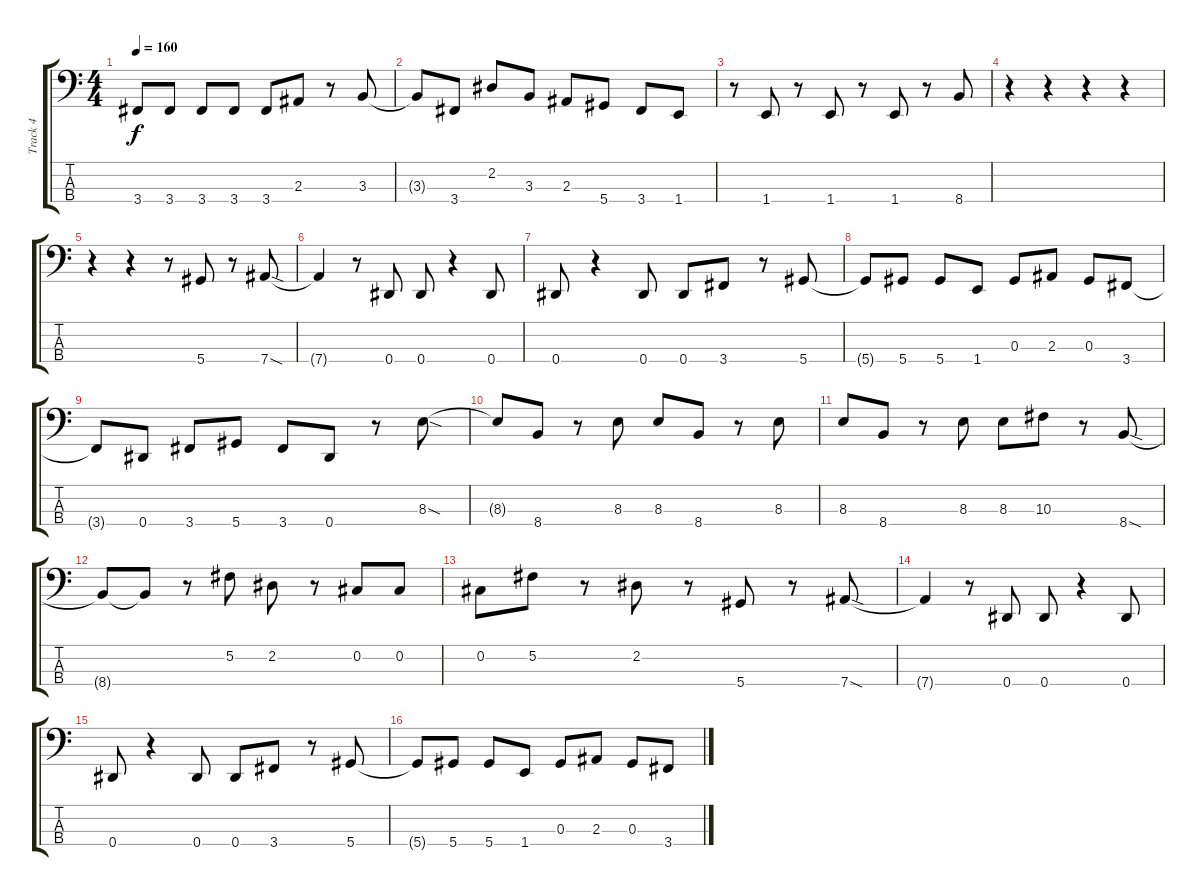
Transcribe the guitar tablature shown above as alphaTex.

\track ("Track 4" "Track 4") {instrument electricbasspick}
\staff {score tabs}
\tuning (Gb2 Db2 Ab1 Eb1) {hide}
\ts (4 4)
\tempo 160
\clef f4
\ks c
3.4{t}.8{dy f} 3.4.8 3.4.8 3.4.8 3.4.8 2.3.8 r.8 3.3.8 |
3.3{t}.8 3.4.8 2.2.8 3.3.8 2.3.8 5.4.8 3.4.8 1.4.8 |
r.8 1.4.8 r.8 1.4.8 r.8 1.4.8 r.8 8.4.8 |
r.4 r.4 r.4 r.4 |
r.4 r.4 r.8 5.4.8 r.8 7.4{sod}.8 |
7.4{t}.4 r.8 0.4.8 0.4.8 r.4 0.4.8 |
0.4.8 r.4 0.4.8 0.4.8 3.4.8 r.8 5.4.8 |
5.4{t}.8 5.4.8 5.4.8 1.4.8 0.3.8 2.3.8 0.3.8 3.4.8 |
3.4{t}.8 0.4.8 3.4.8 5.4.8 3.4.8 0.4.8 r.8 8.3{sod}.8 |
8.3{t}.8 8.4.8 r.8 8.3.8 8.3.8 8.4.8 r.8 8.3.8 |
8.3.8 8.4.8 r.8 8.3.8 8.3.8 10.3.8 r.8 8.4{sod}.8 |
8.4{t}.8 8.4{t}.8 r.8 5.2.8 2.2.8 r.8 0.2.8 0.2.8 |
0.2.8 5.2.8 r.8 2.2.8 r.8 5.4.8 r.8 7.4{sod}.8 |
7.4{t}.4 r.8 0.4.8 0.4.8 r.4 0.4.8 |
0.4.8 r.4 0.4.8 0.4.8 3.4.8 r.8 5.4.8 |
5.4{t}.8 5.4.8 5.4.8 1.4.8 0.3.8 2.3.8 0.3.8 3.4.8
